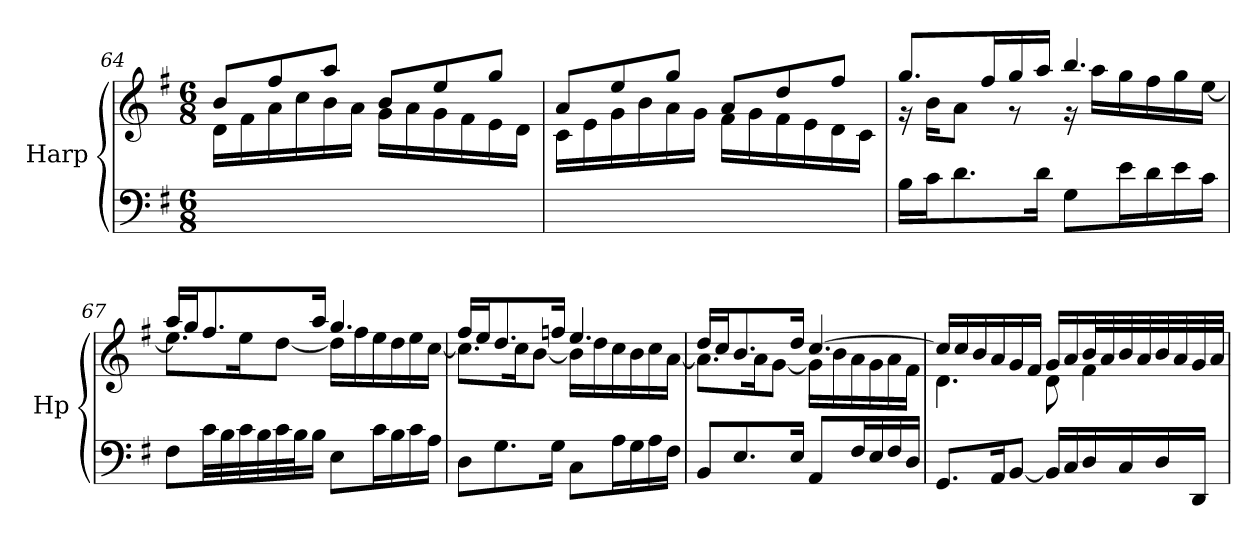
**kern	**kern
*part1	*part1
*staff2	*staff1
*I"Harp	*
*I'Hp	*
*clefF4	*clefG2
*k[f#]	*k[f#]
*M6/8	*M6/8
=64	=64
*	*^
2.ryy	8b/L	16d\LL
.	.	16f#\
.	8ff#/	16a\
.	.	16cc\
.	8aa/J	16b\
.	.	16a\JJ
.	8b/L	16g\LL
.	.	16a\
.	8ee/	16g\
.	.	16f#\
.	8gg/J	16e\
.	.	16d\JJ
=65	=65	=65
2.ryy	8a/L	16c\LL
.	.	16e\
.	8ee/	16g\
.	.	16b\
.	8gg/J	16a\
.	.	16g\JJ
.	8a/L	16f#\LL
.	.	16g\
.	8dd/	16f#\
.	.	16e\
.	8ff#/J	16d\
.	.	16c\JJ
!!LO:PB:g=z	!!
=66	=66	=66
16B\LL	8.gg/L	16r
16c\J	.	16b\KL
8.d\	.	8a\J
.	16ff#/L	.
.	16gg/	8r
16d\Jk	16aa/JJ	.
8G\L	4.bb/	16r
.	.	16aa\LL
16e\L	.	16gg\
16d\	.	16ff#\
16e\	.	16gg\
16c\JJ	.	[16ee\JJ
=67	=67	=67
8F#\L	16aa/LL	8.ee\L]
.	16gg/J	.
32c\LL	8.ff#/	.
32B\	.	.
32c\	.	16ee\K
32B\	.	.
32c\	.	[8dd\J
32B\J	.	.
16B\JJ	16aa/Jk	.
8E\L	4.gg/	16dd\LL]
.	.	16ff#\
16c\L	.	16ee\
16B\	.	16dd\
16c\	.	16ee\
16A\JJ	.	[16cc\JJ
=68	=68	=68
8D\L	16ff#/LL	8.cc\L]
.	16ee/J	.
8.G\	8.dd/	.
.	.	16cc\K
.	.	[8b\J
16G\Jk	16ffn/Jk	.
8C\L	4.ee/	16b\LL]
.	.	16dd\
16A\L	.	16cc\
16G\	.	16b\
16A\	.	16cc\
16F#\JJ	.	[16a\JJ
!!LO:LB:g=z	!!
=69	=69	=69
8BB/L	16dd/LL	8.a\L]
.	16cc/J	.
8.E/	8.b/	.
.	.	16a\K
.	.	[8g\J
16E/Jk	16dd/Jk	.
8AA/L	[4.cc/	16g\LL]
.	.	16b\
16F#/L	.	16a\
16E/	.	16g\
16F#/	.	16a\
16D/JJ	.	16f#\JJ
=70	=70	=70
8.GG/L	16cc/LL]	4.d\
.	16cc/	.
.	16b/	.
16AA/K	16a/	.
[8BB/J	16g/	.
.	16f#/JJ	.
16BB/LL]	16g/LL	8d\
16C/	16a/	.
16D/	32b/L	4f#\
.	32a/	.
16C/	32b/	.
.	32a/	.
16D/	32b/	.
.	32a/	.
16DD/JJ	32g/	.
.	32a/JJJ	.
*	*v	*v
=	=
*-	*-
